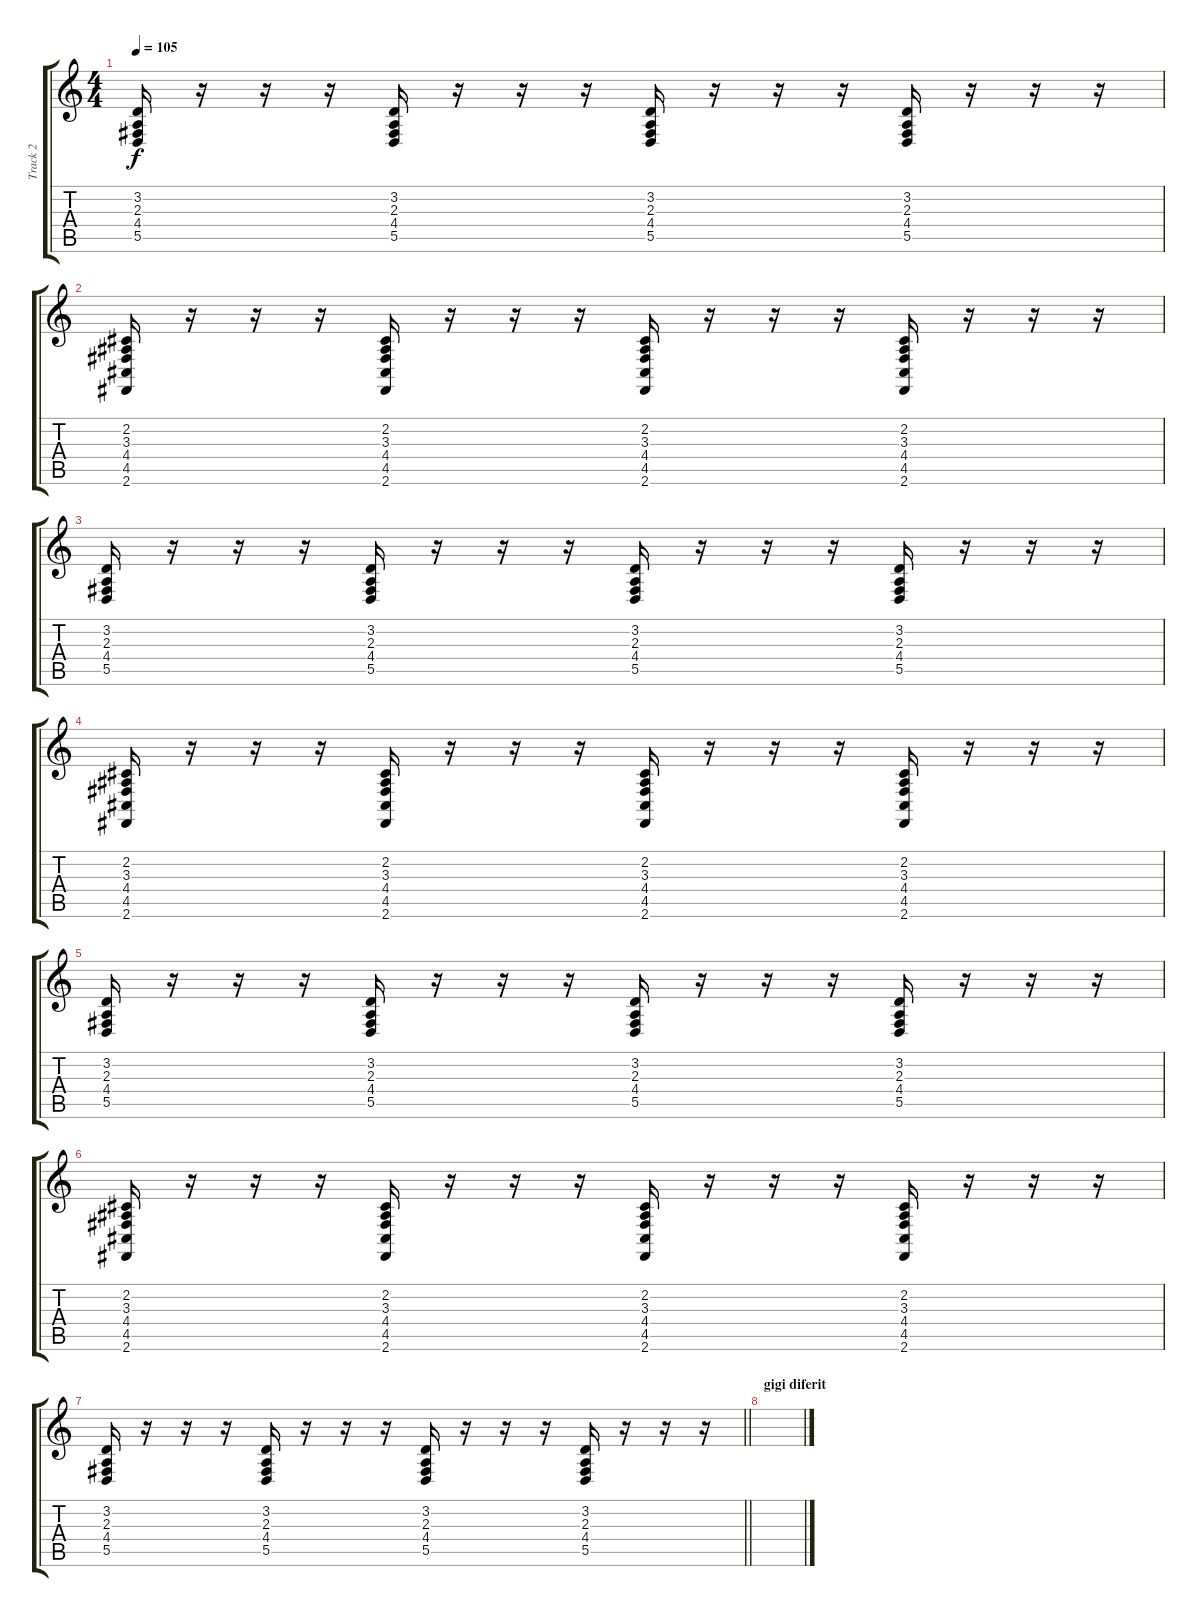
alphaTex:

\track ("Track 2" "Track 2") {instrument rockorgan}
\staff {score tabs}
\tuning (E4 B3 G3 D3 A2 E2) {hide}
\ts (4 4)
\tempo 105
\clef g2
\ks c
(3.2 2.3 4.4 5.5).16{dy f} r.16 r.16 r.16 (3.2 2.3 4.4 5.5).16 r.16 r.16 r.16 (3.2 2.3 4.4 5.5).16 r.16 r.16 r.16 (3.2 2.3 4.4 5.5).16 r.16 r.16 r.16 |
(2.2 3.3 4.4 4.5 2.6).16 r.16 r.16 r.16 (2.2 3.3 4.4 4.5 2.6).16 r.16 r.16 r.16 (2.2 3.3 4.4 4.5 2.6).16 r.16 r.16 r.16 (2.2 3.3 4.4 4.5 2.6).16 r.16 r.16 r.16 |
(3.2 2.3 4.4 5.5).16 r.16 r.16 r.16 (3.2 2.3 4.4 5.5).16 r.16 r.16 r.16 (3.2 2.3 4.4 5.5).16 r.16 r.16 r.16 (3.2 2.3 4.4 5.5).16 r.16 r.16 r.16 |
(2.2 3.3 4.4 4.5 2.6).16 r.16 r.16 r.16 (2.2 3.3 4.4 4.5 2.6).16 r.16 r.16 r.16 (2.2 3.3 4.4 4.5 2.6).16 r.16 r.16 r.16 (2.2 3.3 4.4 4.5 2.6).16 r.16 r.16 r.16 |
(3.2 2.3 4.4 5.5).16 r.16 r.16 r.16 (3.2 2.3 4.4 5.5).16 r.16 r.16 r.16 (3.2 2.3 4.4 5.5).16 r.16 r.16 r.16 (3.2 2.3 4.4 5.5).16 r.16 r.16 r.16 |
(2.2 3.3 4.4 4.5 2.6).16 r.16 r.16 r.16 (2.2 3.3 4.4 4.5 2.6).16 r.16 r.16 r.16 (2.2 3.3 4.4 4.5 2.6).16 r.16 r.16 r.16 (2.2 3.3 4.4 4.5 2.6).16 r.16 r.16 r.16 |
\barLineRight lightlight
(3.2 2.3 4.4 5.5).16 r.16 r.16 r.16 (3.2 2.3 4.4 5.5).16 r.16 r.16 r.16 (3.2 2.3 4.4 5.5).16 r.16 r.16 r.16 (3.2 2.3 4.4 5.5).16 r.16 r.16 r.16 |
\section ("" "gigi diferit")
